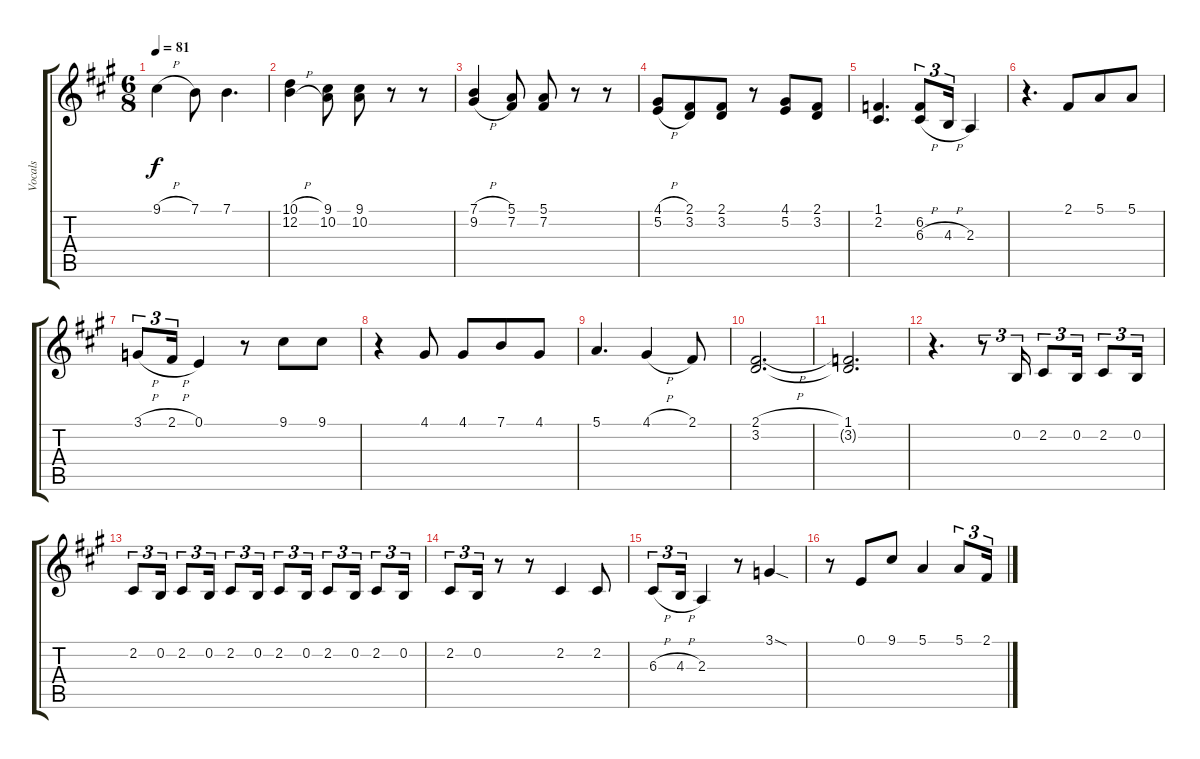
\track ("Vocals" "Vocals") {instrument tenorsax}
\staff {score tabs}
\tuning (E4 B3 G3 D3 A2 E2) {hide}
\ts (6 8)
\tempo 81
\clef g2
\ks a
9.1{h}.4{dy f} 7.1.8 7.1.4{d} |
(10.1{h} 12.2{h}).4 (9.1 10.2).8 (9.1 10.2).8 r.8 r.8 |
(7.1{h} 9.2{h}).4 (5.1 7.2).8 (5.1 7.2).8 r.8 r.8 |
(4.1{h} 5.2{h}).8 (2.1 3.2).8 (2.1 3.2).8 r.8 (4.1 5.2).8 (2.1 3.2).8 |
(1.1 2.2).4{d} (6.2 6.3{h}).8{tu (3 2)} 4.3{h}.16{tu (3 2)} 2.3.4 |
r.4{d} 2.1.8 5.1.8 5.1.8 |
3.1{h}.8{tu (3 2)} 2.1{h}.16{tu (3 2)} 0.1.4 r.8 9.1.8 9.1.8 |
r.4 4.1.8 4.1.8 7.1.8 4.1.8 |
5.1.4{d} 4.1{h}.4 2.1.8 |
(2.1{h} 3.2).2{d} |
(1.1 3.2{t}).2{d} |
r.4{d} r.8{tu (3 2)} 0.2.16{tu (3 2)} 2.2.8{tu (3 2)} 0.2.16{tu (3 2)} 2.2.8{tu (3 2)} 0.2.16{tu (3 2)} |
2.2.8{tu (3 2)} 0.2.16{tu (3 2)} 2.2.8{tu (3 2)} 0.2.16{tu (3 2)} 2.2.8{tu (3 2)} 0.2.16{tu (3 2)} 2.2.8{tu (3 2)} 0.2.16{tu (3 2)} 2.2.8{tu (3 2)} 0.2.16{tu (3 2)} 2.2.8{tu (3 2)} 0.2.16{tu (3 2)} |
2.2.8{tu (3 2)} 0.2.16{tu (3 2)} r.8 r.8 2.2.4 2.2.8 |
6.3{h}.8{tu (3 2)} 4.3{h}.16{tu (3 2)} 2.3.4 r.8 3.1{sod}.4 |
r.8 0.1.8 9.1.8 5.1.4 5.1.8{tu (3 2)} 2.1.16{tu (3 2)}
